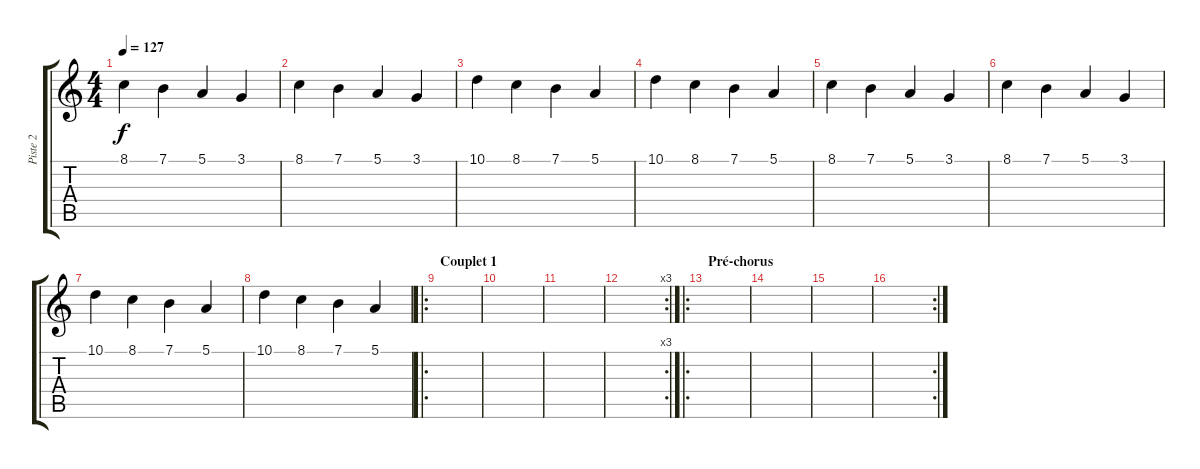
\track ("Piste 2" "Piste 2") {instrument stringensemble1}
\staff {score tabs}
\tuning (E4 B3 G3 D3 A2 E2) {hide}
\ts (4 4)
\tempo 127
\clef g2
\ks c
8.1.4{dy f volume 10} 7.1.4 5.1.4 3.1.4 |
8.1.4 7.1.4 5.1.4 3.1.4 |
10.1.4 8.1.4 7.1.4 5.1.4 |
10.1.4 8.1.4 7.1.4 5.1.4 |
8.1.4{volume 10} 7.1.4 5.1.4 3.1.4 |
8.1.4 7.1.4 5.1.4 3.1.4 |
10.1.4 8.1.4 7.1.4 5.1.4 |
10.1.4 8.1.4 7.1.4 5.1.4 |
\ro
\section ("" "Couplet 1")
|
|
|
\rc 3
|
\ro
\section ("" "Pré-chorus")
|
|
|
\rc 2
